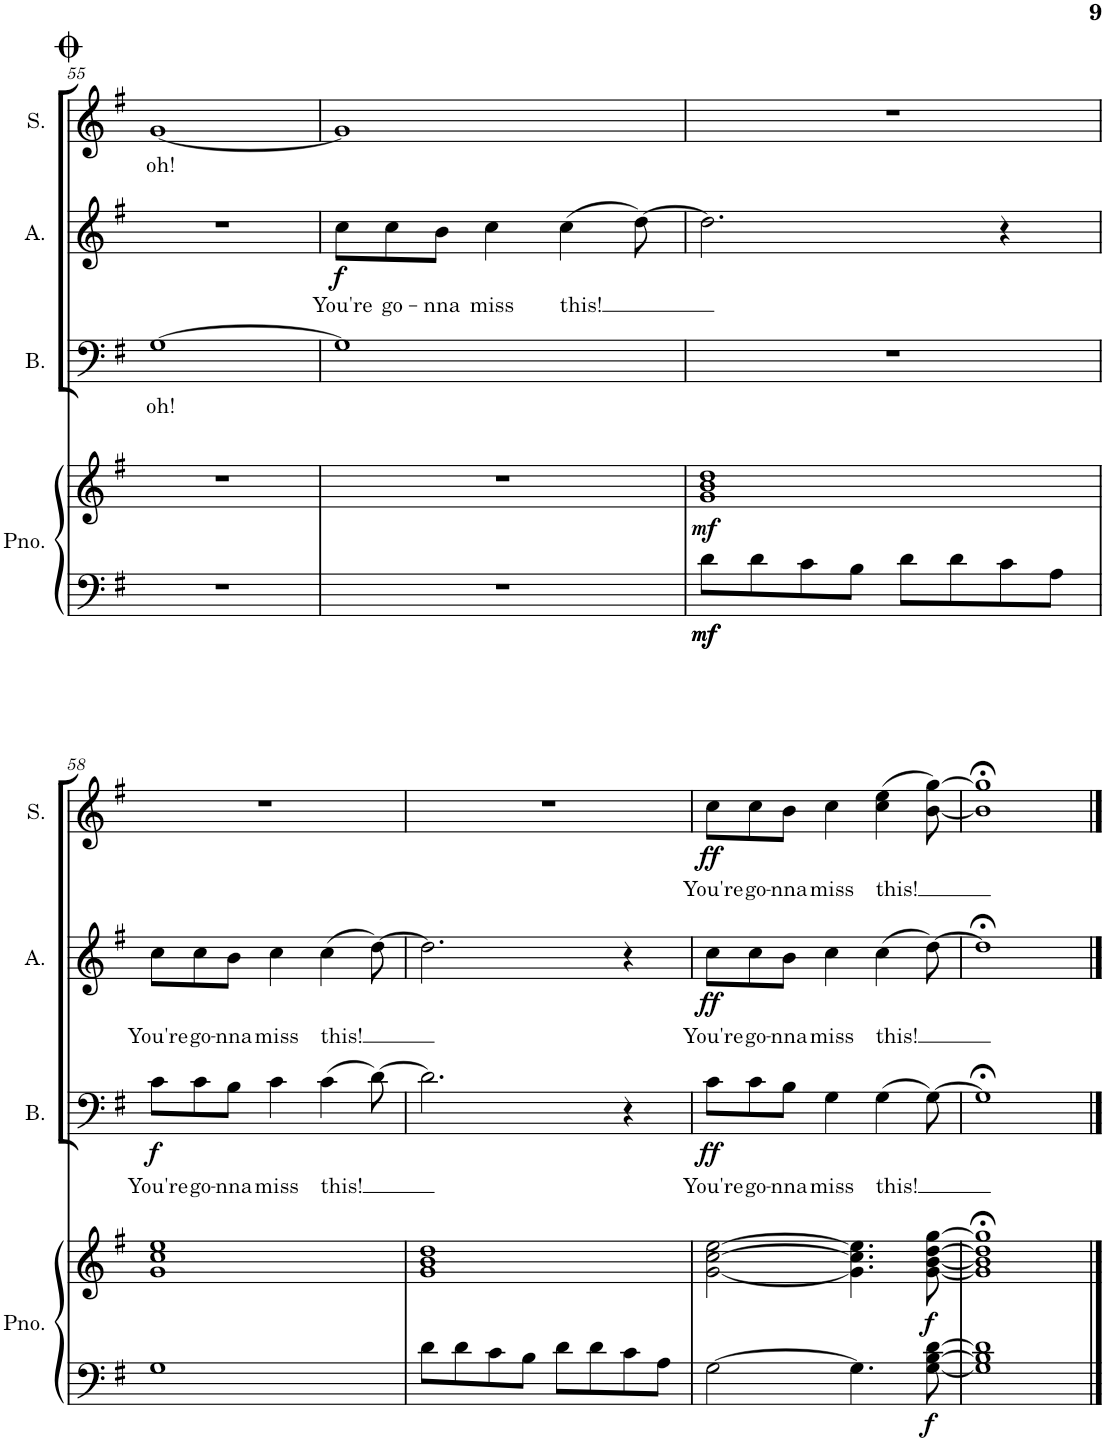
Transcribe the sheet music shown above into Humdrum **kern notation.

**kern	**kern	**dynam	**kern	**text	**dynam	**kern	**text	**dynam	**kern	**text	**dynam
*part4	*part4	*part4	*part3	*part3	*part3	*part2	*part2	*part2	*part1	*part1	*part1
*staff5	*staff4	*staff4/5	*staff3	*staff3	*staff3	*staff2	*staff2	*staff2	*staff1	*staff1	*staff1
*I"Piano	*	*	*I"Baritone	*	*	*I"Alto (Melody)	*	*	*I"Soprano	*	*
*I'Pno.	*	*	*I'B.	*	*	*I'A.	*	*	*I'S.	*	*
!!LO:PB:g=z
*clefF4	*clefG2	*	*clefF4	*	*	*clefG2	*	*	*clefG2	*	*
*k[f#]	*k[f#]	*	*k[f#]	*	*	*k[f#]	*	*	*k[f#]	*	*
*M4/4	*M4/4	*	*M4/4	*	*	*M4/4	*	*	*M4/4	*	*
=55	=55	=55	=55	=55	=55	=55	=55	=55	=55	=55	=55
!	!	!	!	!LO:LY:b	!	!	!	!	!	!LO:LY:b	!
1r	1r	.	[1G	oh!	.	1r	.	.	[1g	oh!	.
=56	=56	=56	=56	=56	=56	=56	=56	=56	=56	=56	=56
!	!	!	!	!	!	!	!LO:LY:b	!LO:DY:b	!	!	!
1r	1r	.	1G]	.	.	8cc\L	You're	f	1g]	.	.
!	!	!	!	!	!	!	!LO:LY:b	!	!	!	!
.	.	.	.	.	.	8cc\	go-	.	.	.	.
!	!	!	!	!	!	!	!LO:LY:b	!	!	!	!
.	.	.	.	.	.	8b\J	-nna	.	.	.	.
!	!	!	!	!	!	!	!LO:LY:b	!	!	!	!
.	.	.	.	.	.	4cc\	miss	.	.	.	.
!	!	!	!	!	!	!	!LO:LY:b	!	!	!	!
.	.	.	.	.	.	(4cc\	-this!	.	.	.	.
.	.	.	.	.	.	[8dd\)	.	.	.	.	.
=57	=57	=57	=57	=57	=57	=57	=57	=57	=57	=57	=57
!	!	!LO:DY:b=2	!	!	!	!	!	!	!	!	!
!	!	!LO:DY:n=1:b=2	!	!	!	!	!	!	!	!	!
!	!	!LO:DY:n=2:b	!	!	!	!	!	!	!	!	!
8d\L	1g 1b 1dd	mf mf mf	1r	.	.	2.dd\]	.	.	1r	.	.
8d\	.	.	.	.	.	.	.	.	.	.	.
8c\	.	.	.	.	.	.	.	.	.	.	.
8B\J	.	.	.	.	.	.	.	.	.	.	.
8d\L	.	.	.	.	.	.	.	.	.	.	.
8d\	.	.	.	.	.	.	.	.	.	.	.
8c\	.	.	.	.	.	4r	.	.	.	.	.
8A\J	.	.	.	.	.	.	.	.	.	.	.
!!LO:LB:g=z
=58	=58	=58	=58	=58	=58	=58	=58	=58	=58	=58	=58
!	!	!	!	!LO:LY:b	!LO:DY:b	!	!LO:LY:b	!	!	!	!
1G	1g 1cc 1ee	.	8c\L	You're	f	8cc\L	You're	.	1r	.	.
!	!	!	!	!LO:LY:b	!	!	!LO:LY:b	!	!	!	!
.	.	.	8c\	go-	.	8cc\	go-	.	.	.	.
!	!	!	!	!LO:LY:b	!	!	!LO:LY:b	!	!	!	!
.	.	.	8B\J	-nna	.	8b\J	-nna	.	.	.	.
!	!	!	!	!LO:LY:b	!	!	!LO:LY:b	!	!	!	!
.	.	.	4c\	miss	.	4cc\	miss	.	.	.	.
!	!	!	!	!LO:LY:b	!	!	!LO:LY:b	!	!	!	!
.	.	.	(4c\	-this!	.	(4cc\	-this!	.	.	.	.
.	.	.	[8d\)	.	.	[8dd\)	.	.	.	.	.
=59	=59	=59	=59	=59	=59	=59	=59	=59	=59	=59	=59
8d\L	1g 1b 1dd	.	2.d\]	.	.	2.dd\]	.	.	1r	.	.
8d\	.	.	.	.	.	.	.	.	.	.	.
8c\	.	.	.	.	.	.	.	.	.	.	.
8B\J	.	.	.	.	.	.	.	.	.	.	.
8d\L	.	.	.	.	.	.	.	.	.	.	.
8d\	.	.	.	.	.	.	.	.	.	.	.
8c\	.	.	4r	.	.	4r	.	.	.	.	.
8A\J	.	.	.	.	.	.	.	.	.	.	.
=60	=60	=60	=60	=60	=60	=60	=60	=60	=60	=60	=60
!	!	!	!	!LO:LY:b	!LO:DY:b	!	!LO:LY:b	!LO:DY:b	!	!LO:LY:b	!LO:DY:b
[2G\	[2g\ [2cc\ [2ee\	.	8c\L	You're	ff	8cc\L	You're	ff	8cc\L	You're	ff
!	!	!	!	!LO:LY:b	!	!	!LO:LY:b	!	!	!LO:LY:b	!
.	.	.	8c\	go-	.	8cc\	go-	.	8cc\	go-	.
!	!	!	!	!LO:LY:b	!	!	!LO:LY:b	!	!	!LO:LY:b	!
.	.	.	8B\J	-nna	.	8b\J	-nna	.	8b\J	-nna	.
!	!	!	!	!LO:LY:b	!	!	!LO:LY:b	!	!	!LO:LY:b	!
.	.	.	4G\	miss	.	4cc\	miss	.	4cc\	miss	.
4.G\]	4.g\] 4.cc\] 4.ee\]	.	.	.	.	.	.	.	.	.	.
!	!	!	!	!LO:LY:b	!	!	!LO:LY:b	!	!	!LO:LY:b	!
.	.	.	(4G\	-this!	.	(4cc\	-this!	.	(4cc\ 4ee\	-this!	.
!	!	!LO:DY:b=2	!	!	!	!	!	!	!	!	!
!	!	!LO:DY:n=1:b	!	!	!	!	!	!	!	!	!
[8G\ [8B\ [8d\	[8g\ [8b\ [8dd\ [8gg\	f f	[8G\)	.	.	[8dd\)	.	.	[8b\ [8gg\)	.	.
=61	=61	=61	=61	=61	=61	=61	=61	=61	=61	=61	=61
1G] 1B] 1d]	1g];< 1b];< 1dd];< 1gg];<	.	1G;<]	.	.	1dd;<]	.	.	1b];< 1gg];<	.	.
==	==	==	==	==	==	==	==	==	==	==	==
*-	*-	*-	*-	*-	*-	*-	*-	*-	*-	*-	*-
